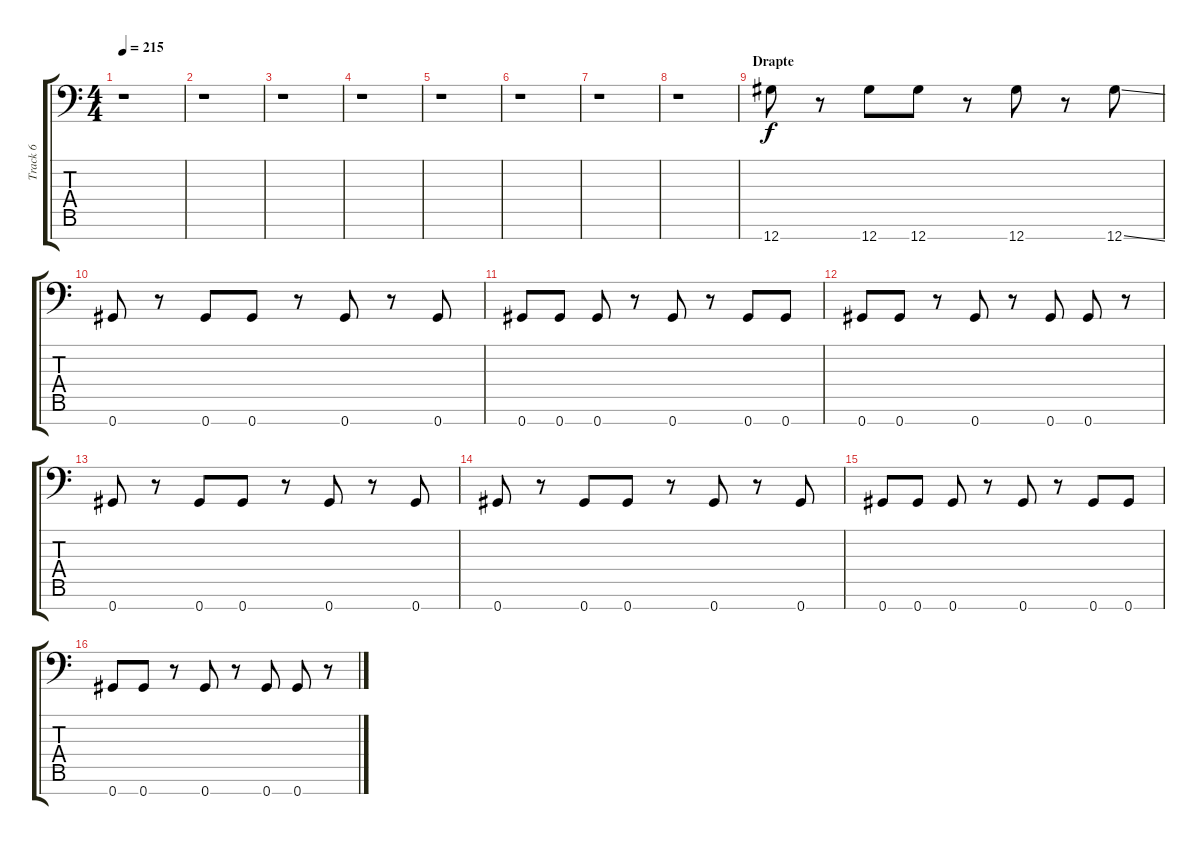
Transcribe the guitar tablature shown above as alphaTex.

\track ("Track 6" "Track 6") {instrument distortionguitar}
\staff {score tabs}
\tuning (Eb4 Bb3 Gb3 Db3 Ab2 Eb2 Ab1) {hide}
\ts (4 4)
\tempo 215
\clef f4
\ks c
r.1{dy f} |
r.1 |
r.1 |
r.1 |
r.1 |
r.1 |
r.1 |
r.1 |
\section ("" "Drapte")
12.7.8 r.8 12.7.8 12.7.8 r.8 12.7.8 r.8 12.7{ss}.8 |
0.7.8 r.8 0.7.8 0.7.8 r.8 0.7.8 r.8 0.7.8 |
0.7.8 0.7.8 0.7.8 r.8 0.7.8 r.8 0.7.8 0.7.8 |
0.7.8 0.7.8 r.8 0.7.8 r.8 0.7.8 0.7.8 r.8 |
0.7.8 r.8 0.7.8 0.7.8 r.8 0.7.8 r.8 0.7.8 |
0.7.8 r.8 0.7.8 0.7.8 r.8 0.7.8 r.8 0.7.8 |
0.7.8 0.7.8 0.7.8 r.8 0.7.8 r.8 0.7.8 0.7.8 |
0.7.8 0.7.8 r.8 0.7.8 r.8 0.7.8 0.7.8 r.8
